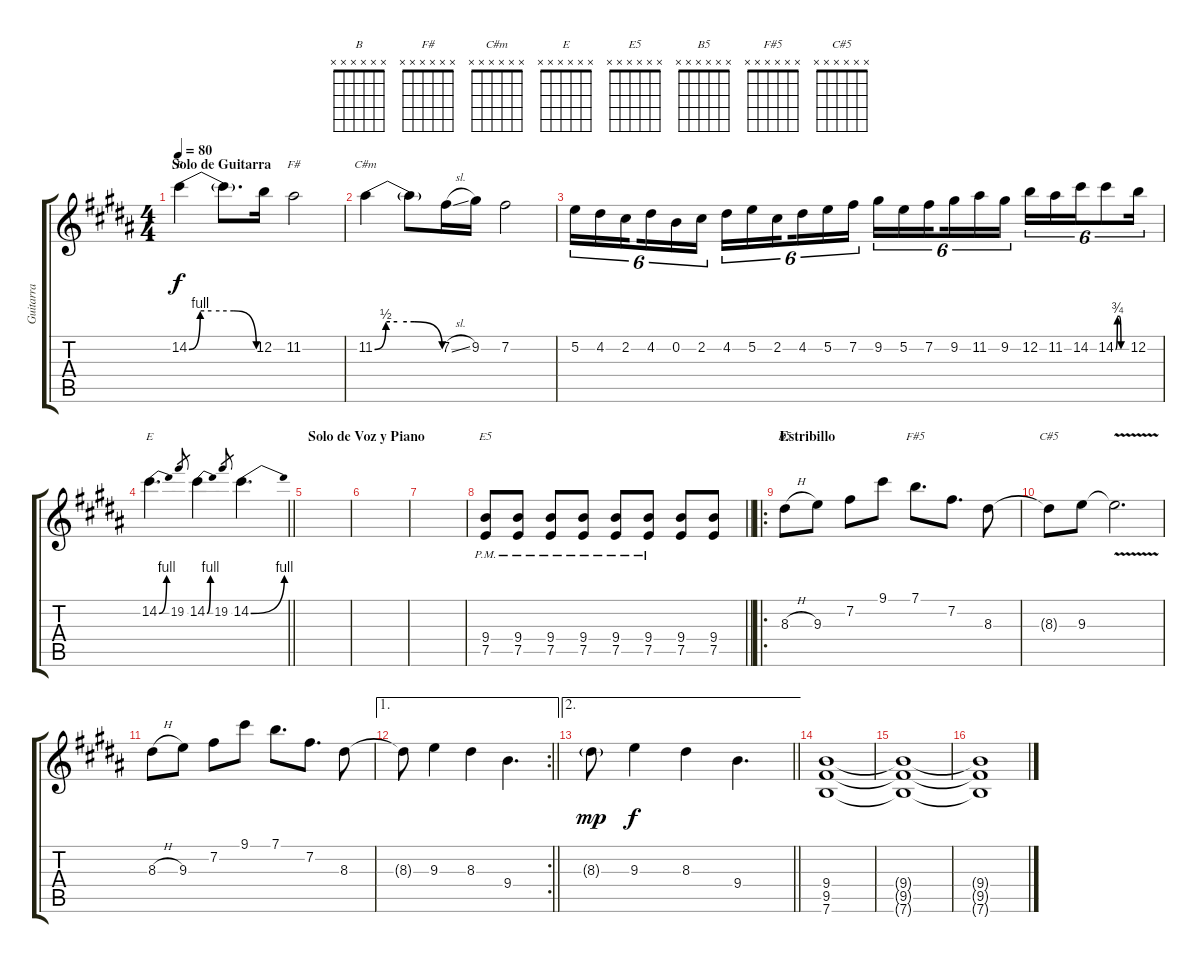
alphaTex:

\track ("Guitarra" "Guitarra") {instrument overdrivenguitar}
\staff {score tabs}
\tuning (E4 B3 G3 D3 A2 E2) {hide}
\chord ("B" x x x x x x)
\chord ("F#" x x x x x x)
\chord ("C#m" x x x x x x)
\chord ("E" x x x x x x)
\chord ("E5" x x x x x x)
\chord ("B5" x x x x x x)
\chord ("F#5" x x x x x x)
\chord ("C#5" x x x x x x)
\ts (4 4)
\section ("" "Solo de Guitarra")
\tempo 80
\clef g2
\ks b
14.2{be (custom 0 0 10 4 20 4 40 4 60 0)}.4{ch "B" dy f} 14.2{t}.8{d} 12.2.16 11.2.2{ch "F#"} |
11.2{be (custom 0 0 10 2 20 2 35 2 60 0)}.4{ch "C#m"} 11.2{t}.8 7.2{sl}.16 9.2.16 7.2.2 |
5.2.16{tu (6 4)} 4.2.16{tu (6 4)} 2.2.16{tu (6 4) beam splitsecondary} 4.2.16{tu (6 4)} 0.2.16{tu (6 4)} 2.2.16{tu (6 4)} 4.2.16{tu (6 4)} 5.2.16{tu (6 4)} 2.2.16{tu (6 4) beam splitsecondary} 4.2.16{tu (6 4)} 5.2.16{tu (6 4)} 7.2.16{tu (6 4)} 9.2.16{tu (6 4)} 5.2.16{tu (6 4)} 7.2.16{tu (6 4) beam splitsecondary} 9.2.16{tu (6 4)} 11.2.16{tu (6 4)} 9.2.16{tu (6 4)} 12.2.16{tu (6 4)} 11.2.16{tu (6 4)} 14.2.16{tu (6 4)} 14.2{be (custom 0 0 10 3 20 3 30 0 60 0)}.8{tu (6 4)} 12.2.16{tu (6 4)} |
\barLineRight lightlight
14.2{be (bend 0 0 60 4)}.4{d ch "E"} 19.2.8{gr} 14.2{be (bend 0 0 60 4)}.4 19.2.8{gr} 14.2{be (bend 0 0 60 4)}.4{d} |
\section ("" "Solo de Voz y Piano")
|
|
|
\barLineRight lightlight
(9.4{pm} 7.5{pm}).8{ch "E5"} (9.4{pm} 7.5{pm}).8 (9.4{pm} 7.5{pm}).8 (9.4{pm} 7.5{pm}).8 (9.4{pm} 7.5{pm}).8 (9.4{pm} 7.5{pm}).8 (9.4 7.5).8 (9.4 7.5).8 |
\ro
\section ("" "Estribillo")
8.3{h}.8{ch "B5"} 9.3.8 7.2.8 9.1.8 7.1.8{d ch "F#5"} 7.2.8{d} 8.3.8 |
8.3{t}.8{ch "C#5"} 9.3.8 9.3{v t}.2{d} |
8.3{h}.8 9.3.8 7.2.8 9.1.8 7.1.8{d} 7.2.8{d} 8.3.8 |
\ae 1
\rc 2
\barLineRight lightlight
8.3{t}.8 9.3.4 8.3.4 9.4.4{d} |
\ae 2
\barLineRight lightlight
8.3{g}.8{dy mp} 9.3.4{dy f} 8.3.4 9.4.4{d} |
(9.4 9.5 7.6).1 |
(9.4{t} 9.5{t} 7.6{t}).1 |
(9.4{t} 9.5{t} 7.6{t}).1
